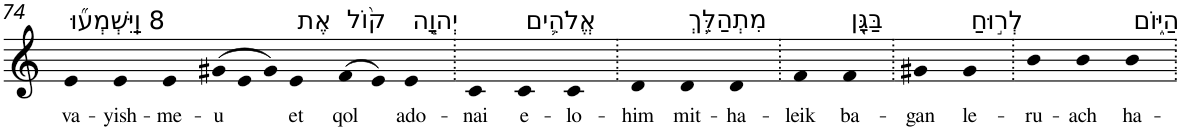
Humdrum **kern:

**kern	**text
*part1	*part1
*staff1	*staff1
*I"Piano	*
*I'Pno	*
!!LO:PB:g=z
*clefG2	*
*k[]	*
=74	=74
!LO:TX:a:t=8 וַֽיִּשְׁמְע֞וּ	!
!	!LO:LY:b
4e	va-
!	!LO:LY:b
4e	-yish-
!	!LO:LY:b
4e	-me-
*Xtuplet	*
!	!LO:LY:b
(>12g#X	-u
12e	.
12g#)	.
!LO:TX:a:t=אֶת	!
!	!LO:LY:b
4e	et
!LO:TX:a:t=ק֨וֹל	!
!	!LO:LY:b
(>8f	qol
8e)	.
!LO:TX:a:t=יְהוָ֧ה	!
!	!LO:LY:b
4e	ado-
=75.	=75.
!	!LO:LY:b
4c	-nai
!LO:TX:a:t=אֱלֹהִ֛ים	!
!	!LO:LY:b
4c	e-
!	!LO:LY:b
4c	-lo-
=76.	=76.
!	!LO:LY:b
4d	-him
!LO:TX:a:t=מִתְהַלֵּ֥ךְ	!
!	!LO:LY:b
4d	mit-
!	!LO:LY:b
4d	-ha-
=77.	=77.
!	!LO:LY:b
4f	-leik
!LO:TX:a:t=בַּגָּ֖ן	!
!	!LO:LY:b
4f	ba-
=78.	=78.
!	!LO:LY:b
4g#X	-gan
!LO:TX:a:t=לְר֣וּחַ	!
!	!LO:LY:b
4g#	le-
=79.	=79.
!	!LO:LY:b
4b	-ru-
!	!LO:LY:b
4b	-ach
!LO:TX:a:t=הַיּ֑וֹם	!
!	!LO:LY:b
4b	ha-
=.	=.
*-	*-
